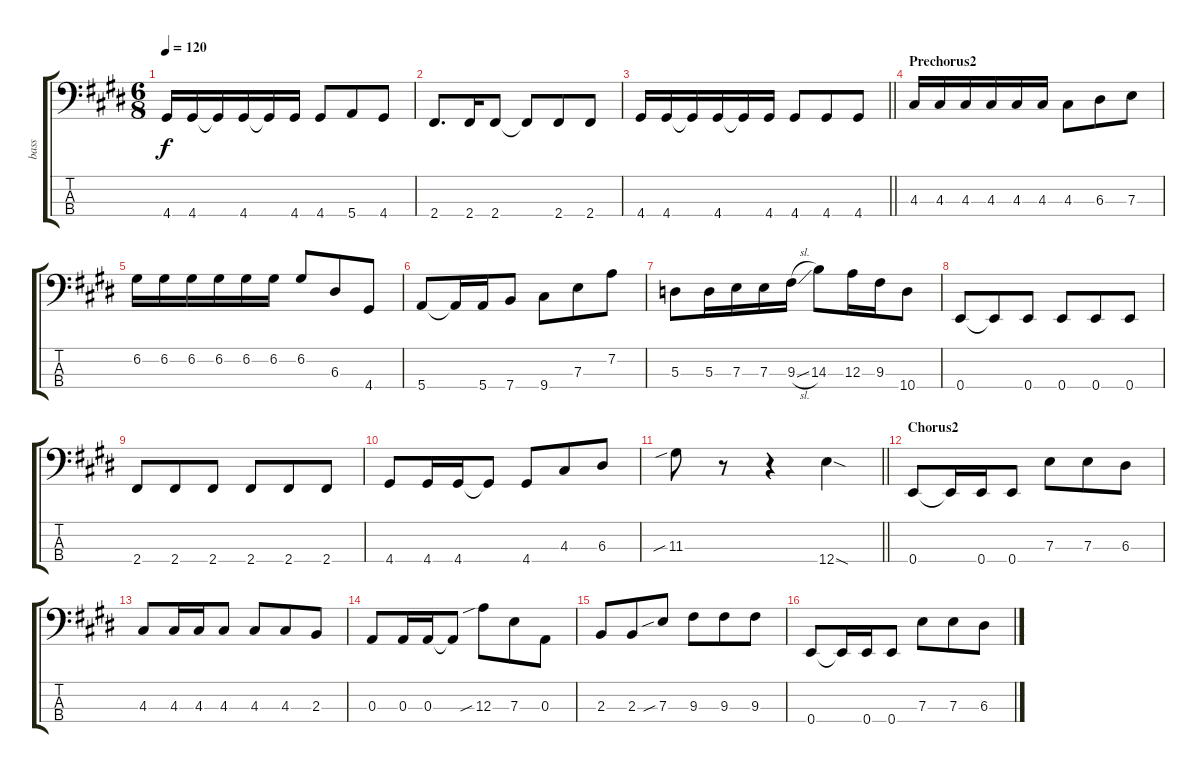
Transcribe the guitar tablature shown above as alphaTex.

\track ("bass" "bass") {instrument electricbassfinger}
\staff {score tabs}
\tuning (G2 D2 A1 E1) {hide}
\ts (6 8)
\tempo 120
\clef f4
\ks e
4.4.16{dy f} 4.4.16 4.4{t}.16 4.4.16 4.4{t}.16 4.4.16 4.4.8 5.4.8 4.4.8 |
2.4.8{d} 2.4.16 2.4.8 2.4{t}.8 2.4.8 2.4.8 |
\barLineRight lightlight
4.4.16 4.4.16 4.4{t}.16 4.4.16 4.4{t}.16 4.4.16 4.4.8 4.4.8 4.4.8 |
\section ("" "Prechorus2")
4.3.16 4.3.16 4.3.16 4.3.16 4.3.16 4.3.16 4.3.8 6.3.8 7.3.8 |
6.2.16 6.2.16 6.2.16 6.2.16 6.2.16 6.2.16 6.2.8 6.3.8 4.4.8 |
5.4.8 5.4{t}.16 5.4.16 7.4.8 9.4.8 7.3.8 7.2.8 |
5.3.8 5.3.16 7.3.16 7.3.16 9.3{sl}.16 14.3.8 12.3.16 9.3.16 10.4.8 |
0.4.8 0.4{t}.8 0.4.8 0.4.8 0.4.8 0.4.8 |
2.4.8 2.4.8 2.4.8 2.4.8 2.4.8 2.4.8 |
4.4.8 4.4.16 4.4.16 4.4{t}.8 4.4.8 4.3.8 6.3.8 |
\barLineRight lightlight
11.3{sib}.8 r.8 r.4 12.4{sod}.4 |
\section ("" "Chorus2")
0.4.8 0.4{t}.16 0.4.16 0.4.8 7.3.8 7.3.8 6.3.8 |
4.3.8 4.3.16 4.3.16 4.3.8 4.3.8 4.3.8 2.3.8 |
0.3.8 0.3.16 0.3.16 0.3{t}.8 12.3{sib}.8 7.3.8 0.3.8 |
2.3.8 2.3.8 7.3{sib}.8 9.3.8 9.3.8 9.3.8 |
0.4.8 0.4{t}.16 0.4.16 0.4.8 7.3.8 7.3.8 6.3.8
